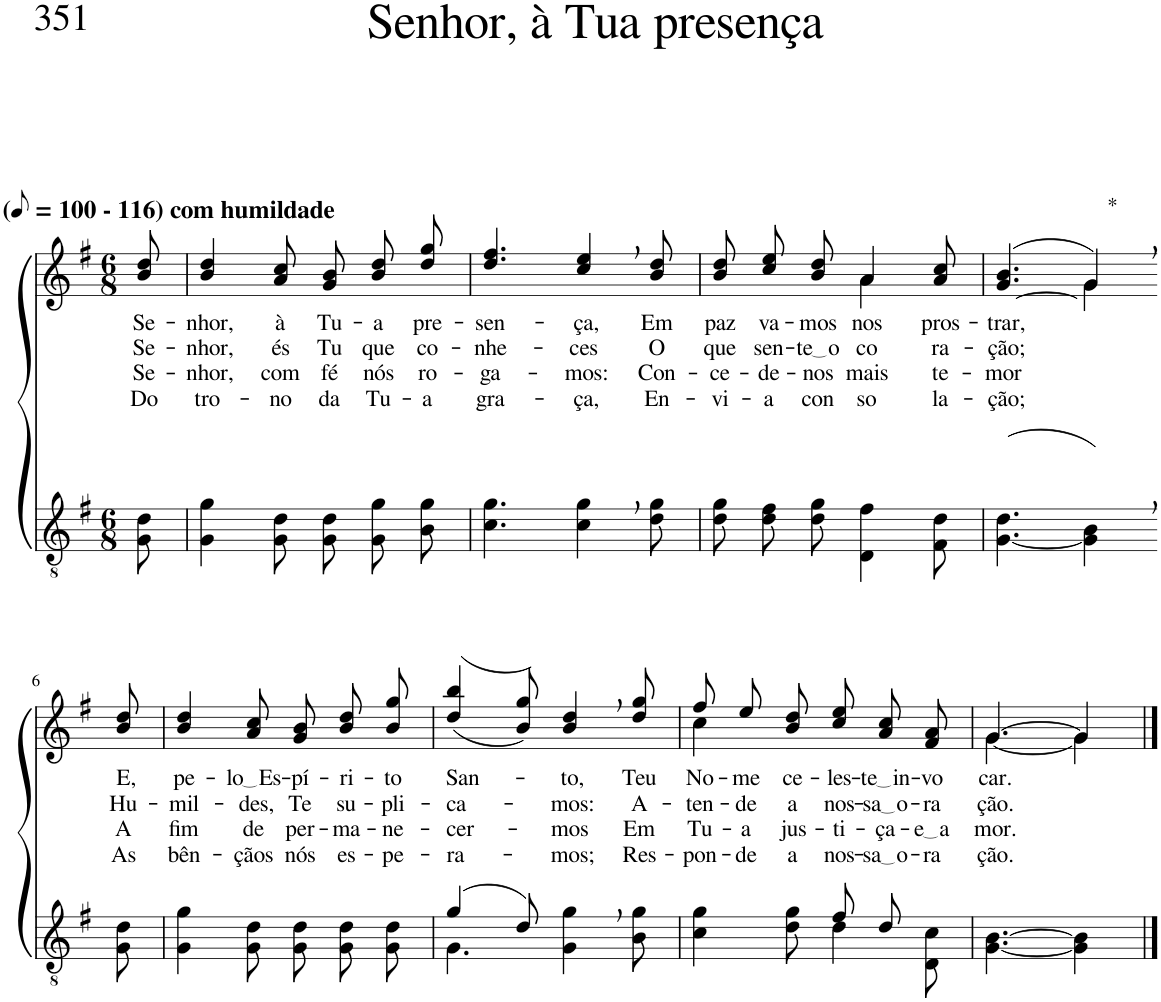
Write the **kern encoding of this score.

**kern	**kern	**text	**text	**text	**text
*part2	*part1	*part1	*part1	*part1	*part1
*staff2	*staff1	*staff1	*staff1	*staff1	*staff1
*I"Parte III e IV	*I"Parte I e II	*	*	*	*
*clefGv2	*clefG2	*	*	*	*
*Trd4c7	*Trd4c7	*	*	*	*
*k[f#]	*k[f#]	*	*	*	*
*M6/8	*M6/8	*	*	*	*
*MM50	*MM50	*	*	*	*
=1	=1	=1	=1	=1	=1
!	!LO:TX:a:B:t=(	!	!	!	!
!	!LO:TX:a:B:t=- 116) com humildade	!	!	!	!
!	!	!LO:LY:b	!LO:LY:b	!LO:LY:b	!LO:LY:b
8G\ 8d\	8b/ 8dd/	Se-	Se-	Se-	Do
=2	=2	=2	=2	=2	=2
!	!	!LO:LY:b	!LO:LY:b	!LO:LY:b	!LO:LY:b
4G\ 4g\	4b/ 4dd/	-nhor,	-nhor,	-nhor,	tro-
!	!	!LO:LY:b	!LO:LY:b	!LO:LY:b	!LO:LY:b
8G\ 8d\	8a/ 8cc/	à	és	com	-no
!	!	!LO:LY:b	!LO:LY:b	!LO:LY:b	!LO:LY:b
8G\ 8d\L	8g\ 8b\L	Tu-	Tu	fé	da
!	!	!LO:LY:b	!LO:LY:b	!LO:LY:b	!LO:LY:b
8G\ 8g\	8b\ 8dd\	-a	que	nós	Tu-
!	!	!LO:LY:b	!LO:LY:b	!LO:LY:b	!LO:LY:b
8B\ 8g\J	8dd\ 8gg\J	pre-	co-	ro-	-a
=3	=3	=3	=3	=3	=3
!	!	!LO:LY:b	!LO:LY:b	!LO:LY:b	!LO:LY:b
4.c\ 4.g\	4.dd/ 4.ff#/	-sen-	-nhe-	-ga-	gra-
!	!	!LO:LY:b	!LO:LY:b	!LO:LY:b	!LO:LY:b
4c\, 4g\,	4cc/, 4ee/,	-ça,	-ces	-mos:	-ça,
!	!	!LO:LY:b	!LO:LY:b	!LO:LY:b	!LO:LY:b
8d\ 8g\	8b/ 8dd/	Em	O	Con-	En-
=4	=4	=4	=4	=4	=4
!	!	!LO:LY:b	!LO:LY:b	!LO:LY:b	!LO:LY:b
*	*^	*	*	*	*
8d\ 8g\L	8b\ 8dd\L	4.ryy	paz	que	-ce-	-vi-
!	!	!	!LO:LY:b	!LO:LY:b	!LO:LY:b	!LO:LY:b
8d\ 8f#\	8cc\ 8ee\	.	va-	sen-	-de-	-a
!	!	!	!LO:LY:b	!LO:LY:b	!LO:LY:b	!LO:LY:b
8d\ 8g\J	8b\ 8dd\J	.	-mos	te o	-nos	con-
!	!	!	!LO:LY:b	!LO:LY:b	!LO:LY:b	!LO:LY:b
4D\ 4f#\	4a/	4a\	nos	co-	mais	-so-
!	!	!	!LO:LY:b	!LO:LY:b	!LO:LY:b	!LO:LY:b
8F#\ 8d\	8a/ 8cc/	8ryy	pros-	-ra-	te-	-la-
=5	=5	=5	=5	=5	=5	=5
!	!	!	!LO:LY:b	!LO:LY:b	!LO:LY:b	!LO:LY:b
([4.G\ 4.d\	([4.g/ 4.b/	4.ryy	-trar,	-ção;	-mor	-ção;
!	!LO:TX:a:t=*	!	!	!	!	!
4G\], 4B\,)	4g,/])	4g\	.	.	.	.
!!LO:LB:g=z
=6-	=6-	=6-	=6-	=6-	=6-	=6-
!	!	!	!LO:LY:b	!LO:LY:b	!LO:LY:b	!LO:LY:b
*	*v	*v	*	*	*	*
8G\ 8d\	8b/ 8dd/	E,	Hu-	A	As
=7	=7	=7	=7	=7	=7
!	!	!LO:LY:b	!LO:LY:b	!LO:LY:b	!LO:LY:b
4G\ 4g\	4b/ 4dd/	pe-	-mil-	fim	bên-
!	!	!LO:LY:b	!LO:LY:b	!LO:LY:b	!LO:LY:b
8G\ 8d\	8a/ 8cc/	lo Es	-des,	de	-çãos
!	!	!LO:LY:b	!LO:LY:b	!LO:LY:b	!LO:LY:b
8G\ 8d\L	8g\ 8b\L	-pí-	Te	per-	nós
!	!	!LO:LY:b	!LO:LY:b	!LO:LY:b	!LO:LY:b
8G\ 8d\	8b\ 8dd\	-ri-	su-	-ma-	es-
!	!	!LO:LY:b	!LO:LY:b	!LO:LY:b	!LO:LY:b
8G\ 8d\J	8b\ 8gg\J	-to	-pli-	-ne-	-pe-
=8	=8	=8	=8	=8	=8
*^	*	*	*	*	*
!	!	!	!LO:LY:b	!LO:LY:b	!LO:LY:b	!LO:LY:b
(4g/	4.G\	((4dd/ 4bb/	San-	-ca-	-cer-	-ra-
8d/)	.	8b/ 8gg/))	.	.	.	.
!	!	!	!LO:LY:b	!LO:LY:b	!LO:LY:b	!LO:LY:b
4ryy	4G\ 4g\	4b/, 4dd/,	-to,	-mos:	-mos	-mos;
!	!	!	!LO:LY:b	!LO:LY:b	!LO:LY:b	!LO:LY:b
8ryy	8B\ 8g\	8dd/ 8gg/	Teu	A-	Em	Res-
=9	=9	=9	=9	=9	=9	=9
!	!	!	!LO:LY:b	!LO:LY:b	!LO:LY:b	!LO:LY:b
*	*	*^	*	*	*	*
4.ryy	4c\ 4g\	4cc\	8ff#\L	No-	-ten-	Tu-	-pon-
!	!	!	!	!LO:LY:b	!LO:LY:b	!LO:LY:b	!LO:LY:b
.	.	.	8ee\	-me	-de	-a	-de
!	!	!	!	!LO:LY:b	!LO:LY:b	!LO:LY:b	!LO:LY:b
.	8d\ 8g\	2ryy	8b\ 8dd\J	ce-	a	jus-	a
!	!	!	!	!LO:LY:b	!LO:LY:b	!LO:LY:b	!LO:LY:b
8f#/L	4d\	.	8cc\ 8ee\L	-les-	nos-	-ti-	nos-
!	!	!	!	!LO:LY:b	!LO:LY:b	!LO:LY:b	!LO:LY:b
8d/J	.	.	8a\ 8cc\	te in	sa o	-ça-	sa o
!	!	!	!	!LO:LY:b	!LO:LY:b	!LO:LY:b	!LO:LY:b
8ryy	8D\ 8c\	.	8f#\ 8a\J	-vo-	-ra-	e a	-ra-
=10	=10	=10	=10	=10	=10	=10	=10
!	!	!	!	!LO:LY:b	!LO:LY:b	!LO:LY:b	!LO:LY:b
*v	*v	*	*	*	*	*	*
[4.G\ [4.B\	[4.g/	[4.g\	-car.	-ção.	mor.	-ção.
4G\] 4B\]	4g/]	4g\]	.	.	.	.
*	*v	*v	*	*	*	*
==	==	==	==	==	==
*-	*-	*-	*-	*-	*-
